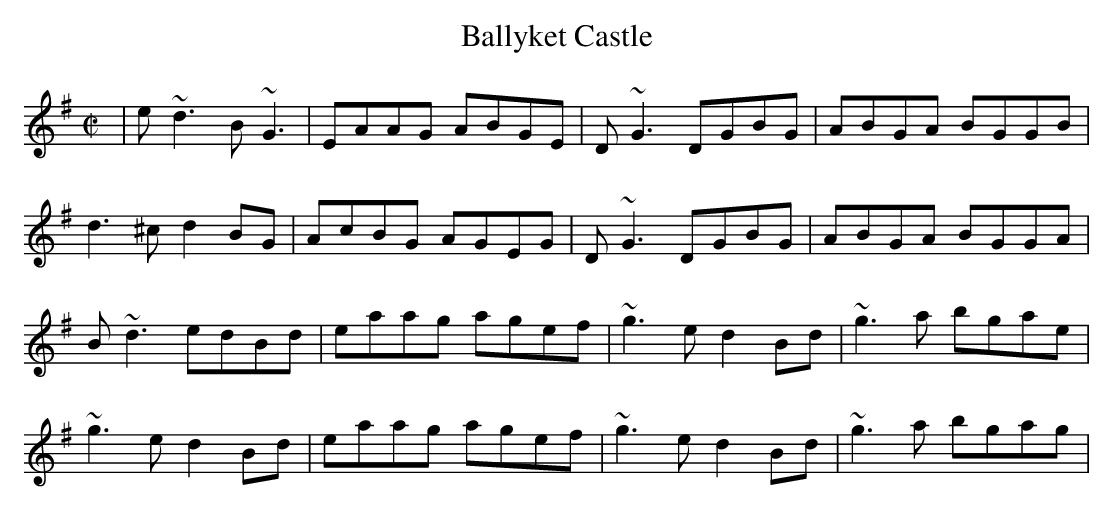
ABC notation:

X:1
T:Ballyket Castle
M:C|
K:G
| e~d3 B~G3 | EAAG ABGE | D~G3 DGBG | ABGA BGGB |
d3^c d2BG | AcBG AGEG | D~G3 DGBG | ABGA BGGA |
B~d3 edBd | eaag agef | ~g3e d2Bd | ~g3a bgae |
~g3e d2Bd | eaag agef | ~g3e d2Bd | ~g3a bgag |
